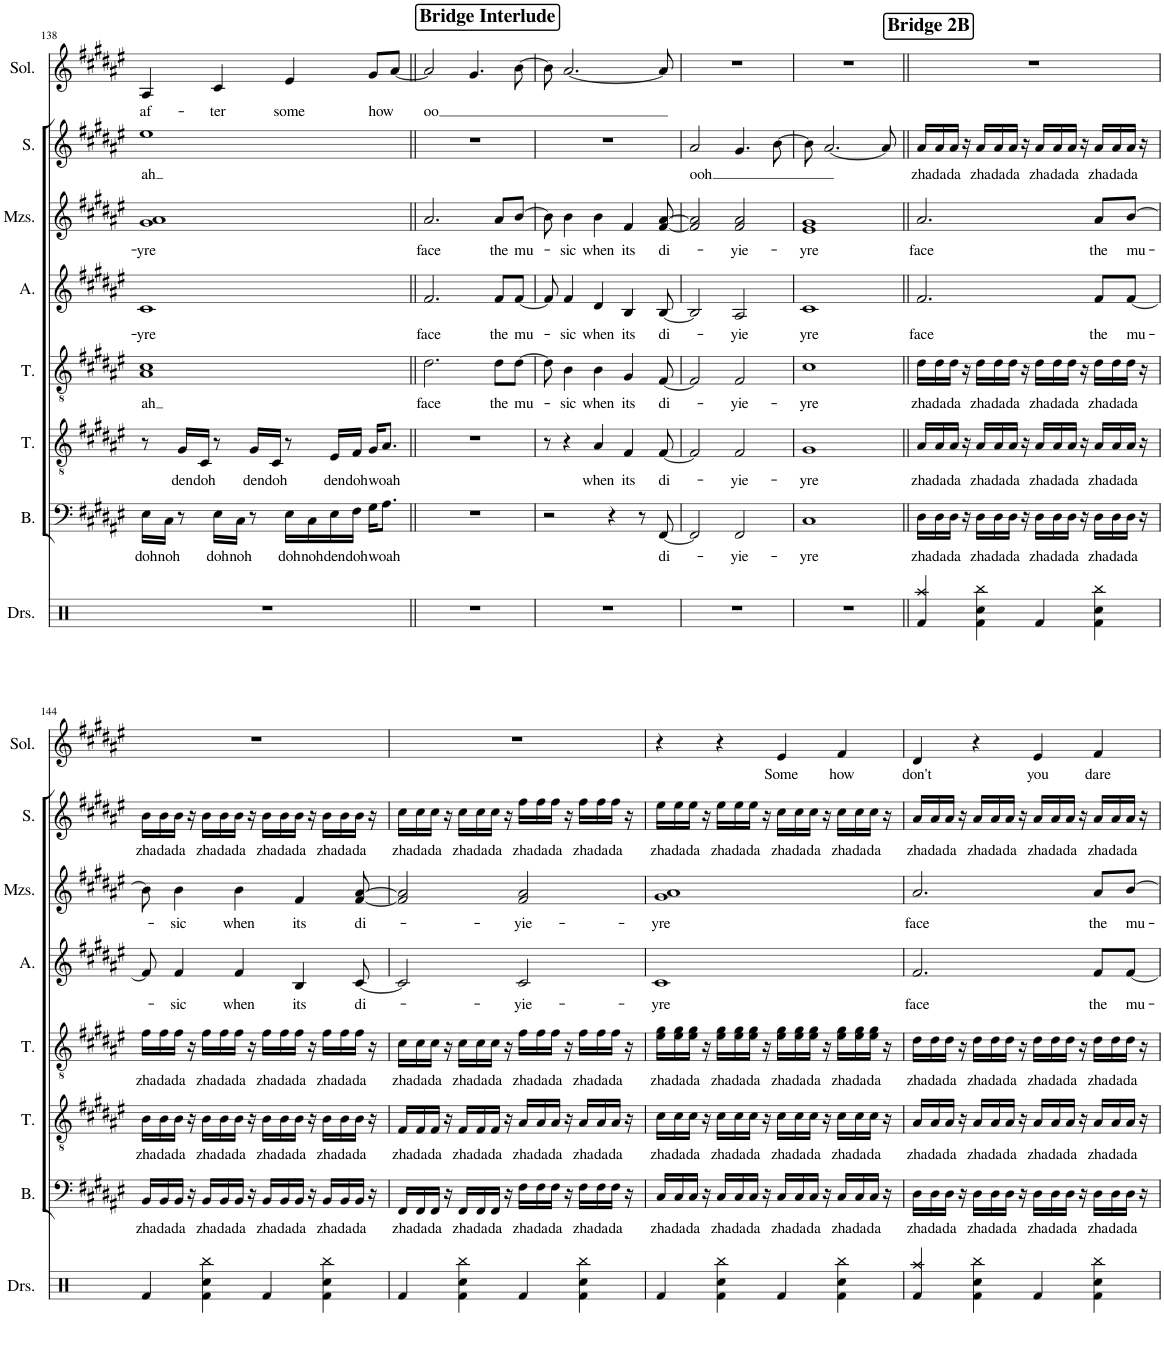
**kern	**text	**kern	**text	**kern	**text	**kern	**text	**kern	**text	**kern	**text	**kern	**text
*part7	*part7	*part6	*part6	*part5	*part5	*part4	*part4	*part3	*part3	*part2	*part2	*part1	*part1
*staff7	*staff7	*staff6	*staff6	*staff5	*staff5	*staff4	*staff4	*staff3	*staff3	*staff2	*staff2	*staff1	*staff1
*I"Bass	*	*I"Tenor	*	*I"Tenor	*	*I"Alto	*	*I"Mezzo-soprano	*	*I"Soprano	*	*I"Solo	*
*I'B.	*	*I'T.	*	*I'T.	*	*I'A.	*	*I'Mzs.	*	*I'S.	*	*I'Sol.	*
!!LO:PB:g=z
*clefF4	*	*clefGv2	*	*clefGv2	*	*clefG2	*	*clefG2	*	*clefG2	*	*clefG2	*
*k[f#c#g#d#a#e#]	*	*k[f#c#g#d#a#e#]	*	*k[f#c#g#d#a#e#]	*	*k[f#c#g#d#a#e#]	*	*k[f#c#g#d#a#e#]	*	*k[f#c#g#d#a#e#]	*	*k[f#c#g#d#a#e#]	*
*M4/4	*	*M4/4	*	*M4/4	*	*M4/4	*	*M4/4	*	*M4/4	*	*M4/4	*
=138	=138	=138	=138	=138	=138	=138	=138	=138	=138	=138	=138	=138	=138
!	!LO:LY:b	!	!	!	!LO:LY:b	!	!LO:LY:b	!	!LO:LY:b	!	!LO:LY:b	!	!LO:LY:b
16E#\LL	doh	8r	.	1A# 1c#	ah	1c#	-yre	1g# 1a#	-yre	1ee#	ah	4A#/	af-
!	!LO:LY:b	!	!	!	!	!	!	!	!	!	!	!	!
16C#\JJ	noh	.	.	.	.	.	.	.	.	.	.	.	.
!	!	!	!LO:LY:b	!	!	!	!	!	!	!	!	!	!
8r	.	16G#/LL	den	.	.	.	.	.	.	.	.	.	.
!	!	!	!LO:LY:b	!	!	!	!	!	!	!	!	!	!
.	.	16C#/JJ	doh	.	.	.	.	.	.	.	.	.	.
!	!LO:LY:b	!	!	!	!	!	!	!	!	!	!	!	!LO:LY:b
16E#\LL	doh	8r	.	.	.	.	.	.	.	.	.	4c#/	-ter
!	!LO:LY:b	!	!	!	!	!	!	!	!	!	!	!	!
16C#\JJ	noh	.	.	.	.	.	.	.	.	.	.	.	.
!	!	!	!LO:LY:b	!	!	!	!	!	!	!	!	!	!
8r	.	16G#/LL	den	.	.	.	.	.	.	.	.	.	.
!	!	!	!LO:LY:b	!	!	!	!	!	!	!	!	!	!
.	.	16C#/JJ	doh	.	.	.	.	.	.	.	.	.	.
!	!LO:LY:b	!	!	!	!	!	!	!	!	!	!	!	!LO:LY:b
16E#\LL	doh	8r	.	.	.	.	.	.	.	.	.	4e#/	some
!	!LO:LY:b	!	!	!	!	!	!	!	!	!	!	!	!
16C#\	noh	.	.	.	.	.	.	.	.	.	.	.	.
!	!LO:LY:b	!	!LO:LY:b	!	!	!	!	!	!	!	!	!	!
16E#\	den	16E#/LL	den	.	.	.	.	.	.	.	.	.	.
!	!LO:LY:b	!	!LO:LY:b	!	!	!	!	!	!	!	!	!	!
16F#\JJ	doh	16F#/JJ	doh	.	.	.	.	.	.	.	.	.	.
!	!LO:LY:b	!	!LO:LY:b	!	!	!	!	!	!	!	!	!	!LO:LY:b
16G#\KL	woah	16G#/KL	woah	.	.	.	.	.	.	.	.	8g#/L	how
8.A#\J	.	8.A#/J	.	.	.	.	.	.	.	.	.	.	.
.	.	.	.	.	.	.	.	.	.	.	.	[8a#/J	.
!!LO:REH:place=s1:a:B:cj:fs=14:t=Bridge Interlude
=139||	=139||	=139||	=139||	=139||	=139||	=139||	=139||	=139||	=139||	=139||	=139||	=139||	=139||
!	!	!	!	!	!LO:LY:b	!	!LO:LY:b	!	!LO:LY:b	!	!	!	!LO:LY:b
1r	.	1r	.	2.d#\	face	2.f#/	face	2.a#/	face	1r	.	2a#/]	oo
.	.	.	.	.	.	.	.	.	.	.	.	4.g#/	.
!	!	!	!	!	!LO:LY:b	!	!LO:LY:b	!	!LO:LY:b	!	!	!	!
.	.	.	.	8d#\L	the	8f#/L	the	8a#/L	the	.	.	.	.
!	!	!	!	!	!LO:LY:b	!	!LO:LY:b	!	!LO:LY:b	!	!	!	!
.	.	.	.	[8d#\J	mu-	[8f#/J	mu-	[8b/J	mu-	.	.	[8b\	.
=140	=140	=140	=140	=140	=140	=140	=140	=140	=140	=140	=140	=140	=140
2r	.	8r	.	8d#\]	.	8f#/]	.	8b\]	.	1r	.	8b\]	.
!	!	!	!	!	!LO:LY:b	!	!LO:LY:b	!	!LO:LY:b	!	!	!	!
.	.	4r	.	4B\	-sic	4f#/	-sic	4b\	-sic	.	.	[2.a#/	.
!	!	!	!LO:LY:b	!	!LO:LY:b	!	!LO:LY:b	!	!LO:LY:b	!	!	!	!
.	.	4A#/	when	4B\	when	4d#/	when	4b\	when	.	.	.	.
4r	.	.	.	.	.	.	.	.	.	.	.	.	.
!	!	!	!LO:LY:b	!	!LO:LY:b	!	!LO:LY:b	!	!LO:LY:b	!	!	!	!
.	.	4F#/	its	4G#/	its	4B/	its	4f#/	its	.	.	.	.
8r	.	.	.	.	.	.	.	.	.	.	.	.	.
!	!LO:LY:b	!	!LO:LY:b	!	!LO:LY:b	!	!LO:LY:b	!	!LO:LY:b	!	!	!	!
[8FF#/	di-	[8F#/	di-	[8F#/	di-	[8B/	di-	[8f#/ [8a#/	di-	.	.	8a#/]	.
=141	=141	=141	=141	=141	=141	=141	=141	=141	=141	=141	=141	=141	=141
!	!	!	!	!	!	!	!	!	!	!	!LO:LY:b	!	!
2FF#/]	.	2F#/]	.	2F#/]	.	2B/]	.	2f#/] 2a#/]	.	2a#/	ooh	1r	.
!	!LO:LY:b	!	!LO:LY:b	!	!LO:LY:b	!	!LO:LY:b	!	!LO:LY:b	!	!	!	!
2FF#/	-yie-	2F#/	-yie-	2F#/	-yie-	2A#/	-yie	2f#/ 2a#/	-yie-	4.g#/	.	.	.
.	.	.	.	.	.	.	.	.	.	[8b\	.	.	.
=142	=142	=142	=142	=142	=142	=142	=142	=142	=142	=142	=142	=142	=142
!	!LO:LY:b	!	!LO:LY:b	!	!LO:LY:b	!	!LO:LY:b	!	!LO:LY:b	!	!	!	!
1C#	-yre	1G#	-yre	1c#	-yre	1c#	yre	1e# 1g#	-yre	8b\]	.	1r	.
.	.	.	.	.	.	.	.	.	.	[2.a#/	.	.	.
.	.	.	.	.	.	.	.	.	.	8a#/]	.	.	.
!!LO:REH:place=s1:a:B:cj:fs=14:t=Bridge 2B
=143||	=143||	=143||	=143||	=143||	=143||	=143||	=143||	=143||	=143||	=143||	=143||	=143||	=143||
!	!LO:LY:b	!	!LO:LY:b	!	!LO:LY:b	!	!LO:LY:b	!	!LO:LY:b	!	!LO:LY:b	!	!
16D#\LL	zha	16A#/LL	zha	16d#\LL	zha	2.f#/	face	2.a#/	face	16a#/LL	zha	1r	.
!	!LO:LY:b	!	!LO:LY:b	!	!LO:LY:b	!	!	!	!	!	!LO:LY:b	!	!
16D#\	da	16A#/	da	16d#\	da	.	.	.	.	16a#/	da	.	.
!	!LO:LY:b	!	!LO:LY:b	!	!LO:LY:b	!	!	!	!	!	!LO:LY:b	!	!
16D#\JJ	da	16A#/JJ	da	16d#\JJ	da	.	.	.	.	16a#/JJ	da	.	.
16r	.	16r	.	16r	.	.	.	.	.	16r	.	.	.
!	!LO:LY:b	!	!LO:LY:b	!	!LO:LY:b	!	!	!	!	!	!LO:LY:b	!	!
16D#\LL	zha	16A#/LL	zha	16d#\LL	zha	.	.	.	.	16a#/LL	zha	.	.
!	!LO:LY:b	!	!LO:LY:b	!	!LO:LY:b	!	!	!	!	!	!LO:LY:b	!	!
16D#\	da	16A#/	da	16d#\	da	.	.	.	.	16a#/	da	.	.
!	!LO:LY:b	!	!LO:LY:b	!	!LO:LY:b	!	!	!	!	!	!LO:LY:b	!	!
16D#\JJ	da	16A#/JJ	da	16d#\JJ	da	.	.	.	.	16a#/JJ	da	.	.
16r	.	16r	.	16r	.	.	.	.	.	16r	.	.	.
!	!LO:LY:b	!	!LO:LY:b	!	!LO:LY:b	!	!	!	!	!	!LO:LY:b	!	!
16D#\LL	zha	16A#/LL	zha	16d#\LL	zha	.	.	.	.	16a#/LL	zha	.	.
!	!LO:LY:b	!	!LO:LY:b	!	!LO:LY:b	!	!	!	!	!	!LO:LY:b	!	!
16D#\	da	16A#/	da	16d#\	da	.	.	.	.	16a#/	da	.	.
!	!LO:LY:b	!	!LO:LY:b	!	!LO:LY:b	!	!	!	!	!	!LO:LY:b	!	!
16D#\JJ	da	16A#/JJ	da	16d#\JJ	da	.	.	.	.	16a#/JJ	da	.	.
16r	.	16r	.	16r	.	.	.	.	.	16r	.	.	.
!	!LO:LY:b	!	!LO:LY:b	!	!LO:LY:b	!	!LO:LY:b	!	!LO:LY:b	!	!LO:LY:b	!	!
16D#\LL	zha	16A#/LL	zha	16d#\LL	zha	8f#/L	the	8a#/L	the	16a#/LL	zha	.	.
!	!LO:LY:b	!	!LO:LY:b	!	!LO:LY:b	!	!	!	!	!	!LO:LY:b	!	!
16D#\	da	16A#/	da	16d#\	da	.	.	.	.	16a#/	da	.	.
!	!LO:LY:b	!	!LO:LY:b	!	!LO:LY:b	!	!LO:LY:b	!	!LO:LY:b	!	!LO:LY:b	!	!
16D#\JJ	da	16A#/JJ	da	16d#\JJ	da	[8f#/J	mu-	[8b/J	mu-	16a#/JJ	da	.	.
16r	.	16r	.	16r	.	.	.	.	.	16r	.	.	.
!!LO:LB:g=z
=144	=144	=144	=144	=144	=144	=144	=144	=144	=144	=144	=144	=144	=144
!	!LO:LY:b	!	!LO:LY:b	!	!LO:LY:b	!	!	!	!	!	!LO:LY:b	!	!
16BB/LL	zha	16B\LL	zha	16f#\LL	zha	8f#/]	.	8b\]	.	16b\LL	zha	1r	.
!	!LO:LY:b	!	!LO:LY:b	!	!LO:LY:b	!	!	!	!	!	!LO:LY:b	!	!
16BB/	da	16B\	da	16f#\	da	.	.	.	.	16b\	da	.	.
!	!LO:LY:b	!	!LO:LY:b	!	!LO:LY:b	!	!LO:LY:b	!	!LO:LY:b	!	!LO:LY:b	!	!
16BB/JJ	da	16B\JJ	da	16f#\JJ	da	4f#/	-sic	4b\	-sic	16b\JJ	da	.	.
16r	.	16r	.	16r	.	.	.	.	.	16r	.	.	.
!	!LO:LY:b	!	!LO:LY:b	!	!LO:LY:b	!	!	!	!	!	!LO:LY:b	!	!
16BB/LL	zha	16B\LL	zha	16f#\LL	zha	.	.	.	.	16b\LL	zha	.	.
!	!LO:LY:b	!	!LO:LY:b	!	!LO:LY:b	!	!	!	!	!	!LO:LY:b	!	!
16BB/	da	16B\	da	16f#\	da	.	.	.	.	16b\	da	.	.
!	!LO:LY:b	!	!LO:LY:b	!	!LO:LY:b	!	!LO:LY:b	!	!LO:LY:b	!	!LO:LY:b	!	!
16BB/JJ	da	16B\JJ	da	16f#\JJ	da	4f#/	when	4b\	when	16b\JJ	da	.	.
16r	.	16r	.	16r	.	.	.	.	.	16r	.	.	.
!	!LO:LY:b	!	!LO:LY:b	!	!LO:LY:b	!	!	!	!	!	!LO:LY:b	!	!
16BB/LL	zha	16B\LL	zha	16f#\LL	zha	.	.	.	.	16b\LL	zha	.	.
!	!LO:LY:b	!	!LO:LY:b	!	!LO:LY:b	!	!	!	!	!	!LO:LY:b	!	!
16BB/	da	16B\	da	16f#\	da	.	.	.	.	16b\	da	.	.
!	!LO:LY:b	!	!LO:LY:b	!	!LO:LY:b	!	!LO:LY:b	!	!LO:LY:b	!	!LO:LY:b	!	!
16BB/JJ	da	16B\JJ	da	16f#\JJ	da	4B/	its	4f#/	its	16b\JJ	da	.	.
16r	.	16r	.	16r	.	.	.	.	.	16r	.	.	.
!	!LO:LY:b	!	!LO:LY:b	!	!LO:LY:b	!	!	!	!	!	!LO:LY:b	!	!
16BB/LL	zha	16B\LL	zha	16f#\LL	zha	.	.	.	.	16b\LL	zha	.	.
!	!LO:LY:b	!	!LO:LY:b	!	!LO:LY:b	!	!	!	!	!	!LO:LY:b	!	!
16BB/	da	16B\	da	16f#\	da	.	.	.	.	16b\	da	.	.
!	!LO:LY:b	!	!LO:LY:b	!	!LO:LY:b	!	!LO:LY:b	!	!LO:LY:b	!	!LO:LY:b	!	!
16BB/JJ	da	16B\JJ	da	16f#\JJ	da	[8c#/	di-	[8f#/ [8a#/	di-	16b\JJ	da	.	.
16r	.	16r	.	16r	.	.	.	.	.	16r	.	.	.
=145	=145	=145	=145	=145	=145	=145	=145	=145	=145	=145	=145	=145	=145
!	!LO:LY:b	!	!LO:LY:b	!	!LO:LY:b	!	!	!	!	!	!LO:LY:b	!	!
16FF#/LL	zha	16F#/LL	zha	16c#\LL	zha	2c#/]	.	2f#/] 2a#/]	.	16cc#\LL	zha	1r	.
!	!LO:LY:b	!	!LO:LY:b	!	!LO:LY:b	!	!	!	!	!	!LO:LY:b	!	!
16FF#/	da	16F#/	da	16c#\	da	.	.	.	.	16cc#\	da	.	.
!	!LO:LY:b	!	!LO:LY:b	!	!LO:LY:b	!	!	!	!	!	!LO:LY:b	!	!
16FF#/JJ	da	16F#/JJ	da	16c#\JJ	da	.	.	.	.	16cc#\JJ	da	.	.
16r	.	16r	.	16r	.	.	.	.	.	16r	.	.	.
!	!LO:LY:b	!	!LO:LY:b	!	!LO:LY:b	!	!	!	!	!	!LO:LY:b	!	!
16FF#/LL	zha	16F#/LL	zha	16c#\LL	zha	.	.	.	.	16cc#\LL	zha	.	.
!	!LO:LY:b	!	!LO:LY:b	!	!LO:LY:b	!	!	!	!	!	!LO:LY:b	!	!
16FF#/	da	16F#/	da	16c#\	da	.	.	.	.	16cc#\	da	.	.
!	!LO:LY:b	!	!LO:LY:b	!	!LO:LY:b	!	!	!	!	!	!LO:LY:b	!	!
16FF#/JJ	da	16F#/JJ	da	16c#\JJ	da	.	.	.	.	16cc#\JJ	da	.	.
16r	.	16r	.	16r	.	.	.	.	.	16r	.	.	.
!	!LO:LY:b	!	!LO:LY:b	!	!LO:LY:b	!	!LO:LY:b	!	!LO:LY:b	!	!LO:LY:b	!	!
16F#\LL	zha	16A#/LL	zha	16f#\LL	zha	2c#/	-yie-	2f#/ 2a#/	-yie-	16ff#\LL	zha	.	.
!	!LO:LY:b	!	!LO:LY:b	!	!LO:LY:b	!	!	!	!	!	!LO:LY:b	!	!
16F#\	da	16A#/	da	16f#\	da	.	.	.	.	16ff#\	da	.	.
!	!LO:LY:b	!	!LO:LY:b	!	!LO:LY:b	!	!	!	!	!	!LO:LY:b	!	!
16F#\JJ	da	16A#/JJ	da	16f#\JJ	da	.	.	.	.	16ff#\JJ	da	.	.
16r	.	16r	.	16r	.	.	.	.	.	16r	.	.	.
!	!LO:LY:b	!	!LO:LY:b	!	!LO:LY:b	!	!	!	!	!	!LO:LY:b	!	!
16F#\LL	zha	16A#/LL	zha	16f#\LL	zha	.	.	.	.	16ff#\LL	zha	.	.
!	!LO:LY:b	!	!LO:LY:b	!	!LO:LY:b	!	!	!	!	!	!LO:LY:b	!	!
16F#\	da	16A#/	da	16f#\	da	.	.	.	.	16ff#\	da	.	.
!	!LO:LY:b	!	!LO:LY:b	!	!LO:LY:b	!	!	!	!	!	!LO:LY:b	!	!
16F#\JJ	da	16A#/JJ	da	16f#\JJ	da	.	.	.	.	16ff#\JJ	da	.	.
16r	.	16r	.	16r	.	.	.	.	.	16r	.	.	.
=146	=146	=146	=146	=146	=146	=146	=146	=146	=146	=146	=146	=146	=146
!	!LO:LY:b	!	!LO:LY:b	!	!LO:LY:b	!	!LO:LY:b	!	!LO:LY:b	!	!LO:LY:b	!	!
16C#/LL	zha	16c#\LL	zha	16e#\ 16g#\LL	zha	1c#	-yre	1g# 1a#	-yre	16ee#\LL	zha	4r	.
!	!LO:LY:b	!	!LO:LY:b	!	!LO:LY:b	!	!	!	!	!	!LO:LY:b	!	!
16C#/	da	16c#\	da	16e#\ 16g#\	da	.	.	.	.	16ee#\	da	.	.
!	!LO:LY:b	!	!LO:LY:b	!	!LO:LY:b	!	!	!	!	!	!LO:LY:b	!	!
16C#/JJ	da	16c#\JJ	da	16e#\ 16g#\JJ	da	.	.	.	.	16ee#\JJ	da	.	.
16r	.	16r	.	16r	.	.	.	.	.	16r	.	.	.
!	!LO:LY:b	!	!LO:LY:b	!	!LO:LY:b	!	!	!	!	!	!LO:LY:b	!	!
16C#/LL	zha	16c#\LL	zha	16e#\ 16g#\LL	zha	.	.	.	.	16ee#\LL	zha	4r	.
!	!LO:LY:b	!	!LO:LY:b	!	!LO:LY:b	!	!	!	!	!	!LO:LY:b	!	!
16C#/	da	16c#\	da	16e#\ 16g#\	da	.	.	.	.	16ee#\	da	.	.
!	!LO:LY:b	!	!LO:LY:b	!	!LO:LY:b	!	!	!	!	!	!LO:LY:b	!	!
16C#/JJ	da	16c#\JJ	da	16e#\ 16g#\JJ	da	.	.	.	.	16ee#\JJ	da	.	.
16r	.	16r	.	16r	.	.	.	.	.	16r	.	.	.
!	!LO:LY:b	!	!LO:LY:b	!	!LO:LY:b	!	!	!	!	!	!LO:LY:b	!	!LO:LY:b
16C#/LL	zha	16c#\LL	zha	16e#\ 16g#\LL	zha	.	.	.	.	16cc#\LL	zha	4e#/	Some
!	!LO:LY:b	!	!LO:LY:b	!	!LO:LY:b	!	!	!	!	!	!LO:LY:b	!	!
16C#/	da	16c#\	da	16e#\ 16g#\	da	.	.	.	.	16cc#\	da	.	.
!	!LO:LY:b	!	!LO:LY:b	!	!LO:LY:b	!	!	!	!	!	!LO:LY:b	!	!
16C#/JJ	da	16c#\JJ	da	16e#\ 16g#\JJ	da	.	.	.	.	16cc#\JJ	da	.	.
16r	.	16r	.	16r	.	.	.	.	.	16r	.	.	.
!	!LO:LY:b	!	!LO:LY:b	!	!LO:LY:b	!	!	!	!	!	!LO:LY:b	!	!LO:LY:b
16C#/LL	zha	16c#\LL	zha	16e#\ 16g#\LL	zha	.	.	.	.	16cc#\LL	zha	4f#/	how
!	!LO:LY:b	!	!LO:LY:b	!	!LO:LY:b	!	!	!	!	!	!LO:LY:b	!	!
16C#/	da	16c#\	da	16e#\ 16g#\	da	.	.	.	.	16cc#\	da	.	.
!	!LO:LY:b	!	!LO:LY:b	!	!LO:LY:b	!	!	!	!	!	!LO:LY:b	!	!
16C#/JJ	da	16c#\JJ	da	16e#\ 16g#\JJ	da	.	.	.	.	16cc#\JJ	da	.	.
16r	.	16r	.	16r	.	.	.	.	.	16r	.	.	.
=147	=147	=147	=147	=147	=147	=147	=147	=147	=147	=147	=147	=147	=147
!	!LO:LY:b	!	!LO:LY:b	!	!LO:LY:b	!	!LO:LY:b	!	!LO:LY:b	!	!LO:LY:b	!	!LO:LY:b
16D#\LL	zha	16A#/LL	zha	16d#\LL	zha	2.f#/	face	2.a#/	face	16a#/LL	zha	4d#/	don't
!	!LO:LY:b	!	!LO:LY:b	!	!LO:LY:b	!	!	!	!	!	!LO:LY:b	!	!
16D#\	da	16A#/	da	16d#\	da	.	.	.	.	16a#/	da	.	.
!	!LO:LY:b	!	!LO:LY:b	!	!LO:LY:b	!	!	!	!	!	!LO:LY:b	!	!
16D#\JJ	da	16A#/JJ	da	16d#\JJ	da	.	.	.	.	16a#/JJ	da	.	.
16r	.	16r	.	16r	.	.	.	.	.	16r	.	.	.
!	!LO:LY:b	!	!LO:LY:b	!	!LO:LY:b	!	!	!	!	!	!LO:LY:b	!	!
16D#\LL	zha	16A#/LL	zha	16d#\LL	zha	.	.	.	.	16a#/LL	zha	4r	.
!	!LO:LY:b	!	!LO:LY:b	!	!LO:LY:b	!	!	!	!	!	!LO:LY:b	!	!
16D#\	da	16A#/	da	16d#\	da	.	.	.	.	16a#/	da	.	.
!	!LO:LY:b	!	!LO:LY:b	!	!LO:LY:b	!	!	!	!	!	!LO:LY:b	!	!
16D#\JJ	da	16A#/JJ	da	16d#\JJ	da	.	.	.	.	16a#/JJ	da	.	.
16r	.	16r	.	16r	.	.	.	.	.	16r	.	.	.
!	!LO:LY:b	!	!LO:LY:b	!	!LO:LY:b	!	!	!	!	!	!LO:LY:b	!	!LO:LY:b
16D#\LL	zha	16A#/LL	zha	16d#\LL	zha	.	.	.	.	16a#/LL	zha	4e#/	you
!	!LO:LY:b	!	!LO:LY:b	!	!LO:LY:b	!	!	!	!	!	!LO:LY:b	!	!
16D#\	da	16A#/	da	16d#\	da	.	.	.	.	16a#/	da	.	.
!	!LO:LY:b	!	!LO:LY:b	!	!LO:LY:b	!	!	!	!	!	!LO:LY:b	!	!
16D#\JJ	da	16A#/JJ	da	16d#\JJ	da	.	.	.	.	16a#/JJ	da	.	.
16r	.	16r	.	16r	.	.	.	.	.	16r	.	.	.
!	!LO:LY:b	!	!LO:LY:b	!	!LO:LY:b	!	!LO:LY:b	!	!LO:LY:b	!	!LO:LY:b	!	!LO:LY:b
16D#\LL	zha	16A#/LL	zha	16d#\LL	zha	8f#/L	the	8a#/L	the	16a#/LL	zha	4f#/	dare
!	!LO:LY:b	!	!LO:LY:b	!	!LO:LY:b	!	!	!	!	!	!LO:LY:b	!	!
16D#\	da	16A#/	da	16d#\	da	.	.	.	.	16a#/	da	.	.
!	!LO:LY:b	!	!LO:LY:b	!	!LO:LY:b	!	!LO:LY:b	!	!LO:LY:b	!	!LO:LY:b	!	!
16D#\JJ	da	16A#/JJ	da	16d#\JJ	da	[8f#/J	mu-	[8b/J	mu-	16a#/JJ	da	.	.
16r	.	16r	.	16r	.	.	.	.	.	16r	.	.	.
=	=	=	=	=	=	=	=	=	=	=	=	=	=
*-	*-	*-	*-	*-	*-	*-	*-	*-	*-	*-	*-	*-	*-
